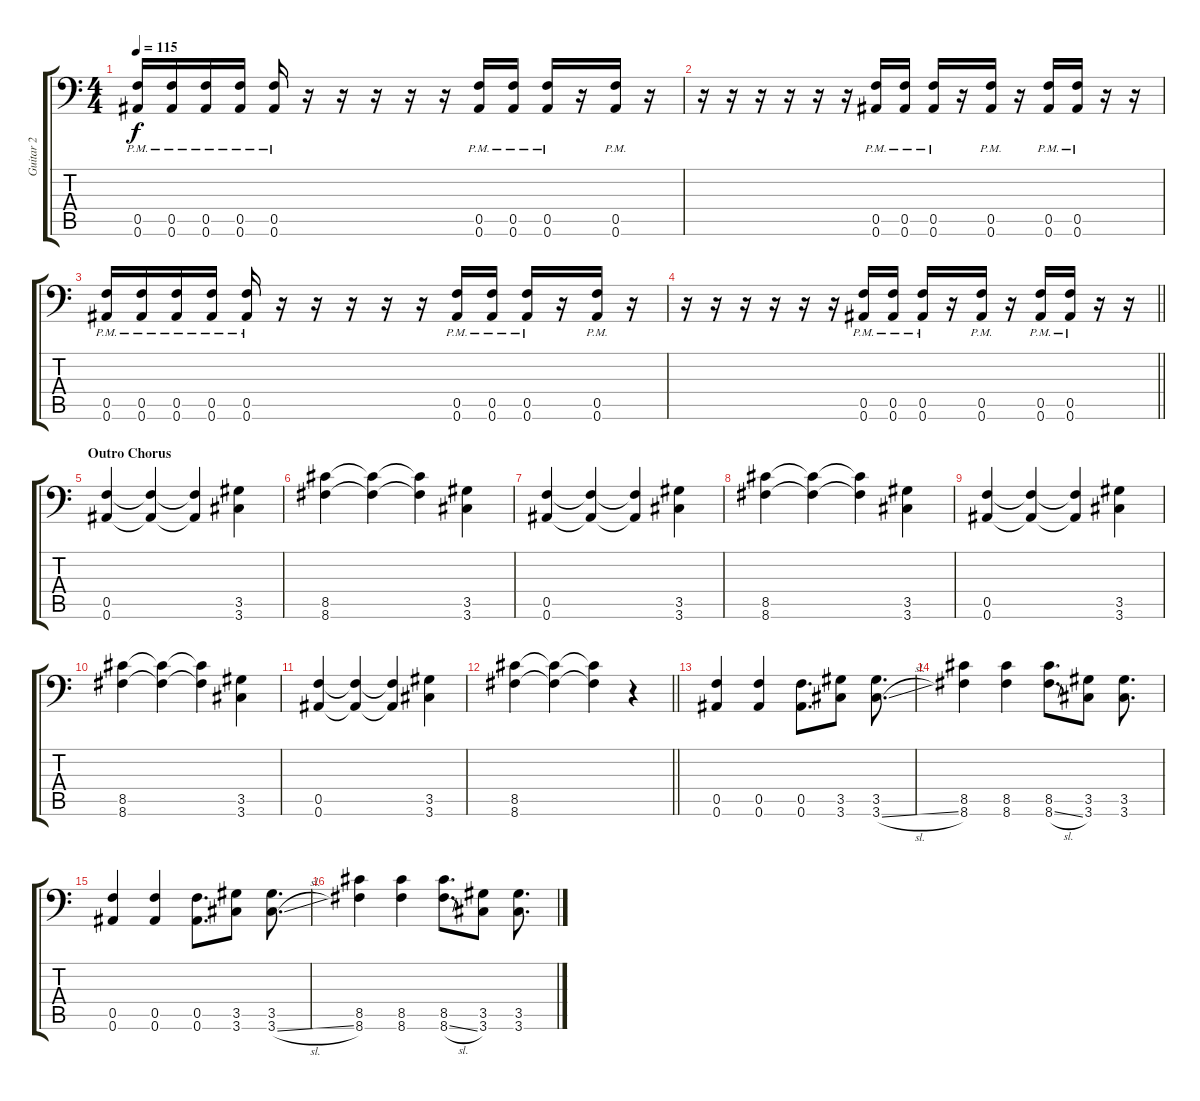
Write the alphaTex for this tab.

\track ("Guitar 2" "Guitar 2") {instrument distortionguitar}
\staff {score tabs}
\tuning (C4 G3 Eb3 Bb2 F2 Bb1) {hide}
\ts (4 4)
\tempo 115
\clef f4
\ks c
(0.5{pm} 0.6{pm}).16{dy f} (0.5{pm} 0.6{pm}).16 (0.5{pm} 0.6{pm}).16 (0.5{pm} 0.6{pm}).16 (0.5{pm} 0.6{pm}).16 r.16 r.16 r.16 r.16 r.16 (0.5{pm} 0.6{pm}).16 (0.5{pm} 0.6{pm}).16 (0.5{pm} 0.6{pm}).16 r.16 (0.5{pm} 0.6{pm}).16 r.16 |
r.16 r.16 r.16 r.16 r.16 r.16 (0.5{pm} 0.6{pm}).16 (0.5{pm} 0.6{pm}).16 (0.5{pm} 0.6{pm}).16 r.16 (0.5{pm} 0.6{pm}).16 r.16 (0.5{pm} 0.6{pm}).16 (0.5{pm} 0.6{pm}).16 r.16 r.16 |
(0.5{pm} 0.6{pm}).16 (0.5{pm} 0.6{pm}).16 (0.5{pm} 0.6{pm}).16 (0.5{pm} 0.6{pm}).16 (0.5{pm} 0.6{pm}).16 r.16 r.16 r.16 r.16 r.16 (0.5{pm} 0.6{pm}).16 (0.5{pm} 0.6{pm}).16 (0.5{pm} 0.6{pm}).16 r.16 (0.5{pm} 0.6{pm}).16 r.16 |
\barLineRight lightlight
r.16 r.16 r.16 r.16 r.16 r.16 (0.5{pm} 0.6{pm}).16 (0.5{pm} 0.6{pm}).16 (0.5{pm} 0.6{pm}).16 r.16 (0.5{pm} 0.6{pm}).16 r.16 (0.5{pm} 0.6{pm}).16 (0.5{pm} 0.6{pm}).16 r.16 r.16 |
\section ("" "Outro Chorus")
(0.5 0.6).4 (0.5{t} 0.6{t}).4 (0.5{t} 0.6{t}).4 (3.5 3.6).4 |
(8.5 8.6).4 (8.5{t} 8.6{t}).4 (8.5{t} 8.6{t}).4 (3.5 3.6).4 |
(0.5 0.6).4 (0.5{t} 0.6{t}).4 (0.5{t} 0.6{t}).4 (3.5 3.6).4 |
(8.5 8.6).4 (8.5{t} 8.6{t}).4 (8.5{t} 8.6{t}).4 (3.5 3.6).4 |
(0.5 0.6).4 (0.5{t} 0.6{t}).4 (0.5{t} 0.6{t}).4 (3.5 3.6).4 |
(8.5 8.6).4 (8.5{t} 8.6{t}).4 (8.5{t} 8.6{t}).4 (3.5 3.6).4 |
(0.5 0.6).4 (0.5{t} 0.6{t}).4 (0.5{t} 0.6{t}).4 (3.5 3.6).4 |
\barLineRight lightlight
(8.5 8.6).4 (8.5{t} 8.6{t}).4 (8.5{t} 8.6{t}).4 r.4 |
\section ("" "")
(0.5 0.6).4 (0.5 0.6).4 (0.5 0.6).8{d} (3.5 3.6).8 (3.5 3.6{sl}).8{d} |
(8.5 8.6).4 (8.5 8.6).4 (8.5 8.6{sl}).8{d} (3.5 3.6).8 (3.5 3.6).8{d} |
(0.5 0.6).4 (0.5 0.6).4 (0.5 0.6).8{d} (3.5 3.6).8 (3.5 3.6{sl}).8{d} |
(8.5 8.6).4 (8.5 8.6).4 (8.5 8.6{sl}).8{d} (3.5 3.6).8 (3.5 3.6).8{d}
